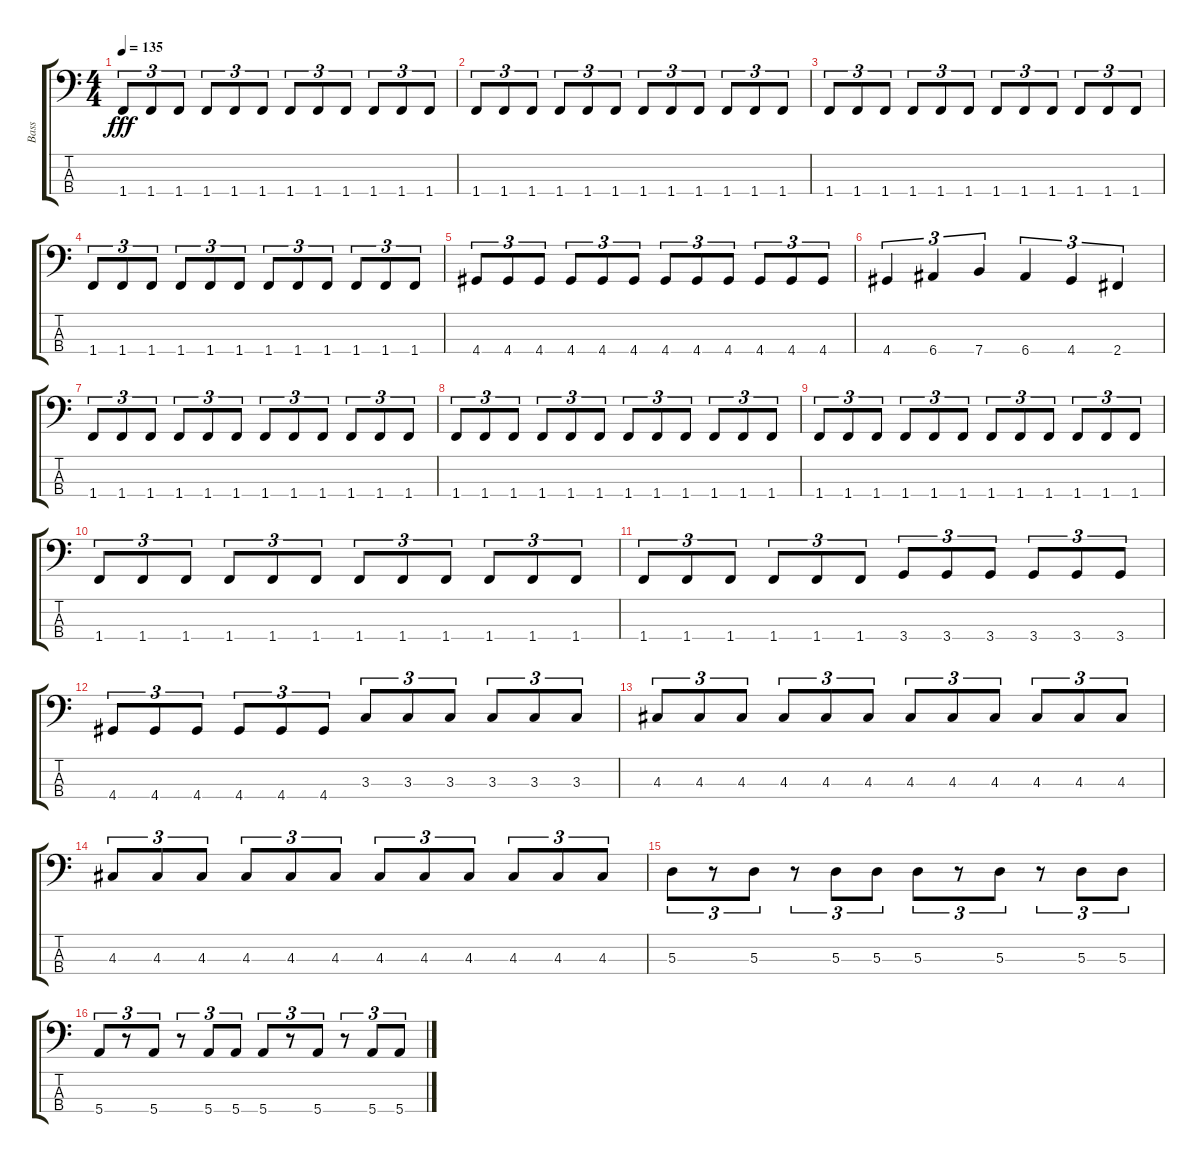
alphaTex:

\track ("Bass" "Bass") {instrument electricbassfinger}
\staff {score tabs}
\tuning (G2 D2 A1 E1) {hide}
\ts (4 4)
\tempo 135
\clef f4
\ks c
1.4.8{tu (3 2) dy fff} 1.4.8{tu (3 2)} 1.4.8{tu (3 2)} 1.4.8{tu (3 2)} 1.4.8{tu (3 2)} 1.4.8{tu (3 2)} 1.4.8{tu (3 2)} 1.4.8{tu (3 2)} 1.4.8{tu (3 2)} 1.4.8{tu (3 2)} 1.4.8{tu (3 2)} 1.4.8{tu (3 2)} |
1.4.8{tu (3 2)} 1.4.8{tu (3 2)} 1.4.8{tu (3 2)} 1.4.8{tu (3 2)} 1.4.8{tu (3 2)} 1.4.8{tu (3 2)} 1.4.8{tu (3 2)} 1.4.8{tu (3 2)} 1.4.8{tu (3 2)} 1.4.8{tu (3 2)} 1.4.8{tu (3 2)} 1.4.8{tu (3 2)} |
1.4.8{tu (3 2)} 1.4.8{tu (3 2)} 1.4.8{tu (3 2)} 1.4.8{tu (3 2)} 1.4.8{tu (3 2)} 1.4.8{tu (3 2)} 1.4.8{tu (3 2)} 1.4.8{tu (3 2)} 1.4.8{tu (3 2)} 1.4.8{tu (3 2)} 1.4.8{tu (3 2)} 1.4.8{tu (3 2)} |
1.4.8{tu (3 2)} 1.4.8{tu (3 2)} 1.4.8{tu (3 2)} 1.4.8{tu (3 2)} 1.4.8{tu (3 2)} 1.4.8{tu (3 2)} 1.4.8{tu (3 2)} 1.4.8{tu (3 2)} 1.4.8{tu (3 2)} 1.4.8{tu (3 2)} 1.4.8{tu (3 2)} 1.4.8{tu (3 2)} |
4.4.8{tu (3 2)} 4.4.8{tu (3 2)} 4.4.8{tu (3 2)} 4.4.8{tu (3 2)} 4.4.8{tu (3 2)} 4.4.8{tu (3 2)} 4.4.8{tu (3 2)} 4.4.8{tu (3 2)} 4.4.8{tu (3 2)} 4.4.8{tu (3 2)} 4.4.8{tu (3 2)} 4.4.8{tu (3 2)} |
4.4.4{tu (3 2)} 6.4.4{tu (3 2)} 7.4.4{tu (3 2)} 6.4.4{tu (3 2)} 4.4.4{tu (3 2)} 2.4.4{tu (3 2)} |
1.4.8{tu (3 2)} 1.4.8{tu (3 2)} 1.4.8{tu (3 2)} 1.4.8{tu (3 2)} 1.4.8{tu (3 2)} 1.4.8{tu (3 2)} 1.4.8{tu (3 2)} 1.4.8{tu (3 2)} 1.4.8{tu (3 2)} 1.4.8{tu (3 2)} 1.4.8{tu (3 2)} 1.4.8{tu (3 2)} |
1.4.8{tu (3 2)} 1.4.8{tu (3 2)} 1.4.8{tu (3 2)} 1.4.8{tu (3 2)} 1.4.8{tu (3 2)} 1.4.8{tu (3 2)} 1.4.8{tu (3 2)} 1.4.8{tu (3 2)} 1.4.8{tu (3 2)} 1.4.8{tu (3 2)} 1.4.8{tu (3 2)} 1.4.8{tu (3 2)} |
1.4.8{tu (3 2)} 1.4.8{tu (3 2)} 1.4.8{tu (3 2)} 1.4.8{tu (3 2)} 1.4.8{tu (3 2)} 1.4.8{tu (3 2)} 1.4.8{tu (3 2)} 1.4.8{tu (3 2)} 1.4.8{tu (3 2)} 1.4.8{tu (3 2)} 1.4.8{tu (3 2)} 1.4.8{tu (3 2)} |
1.4.8{tu (3 2)} 1.4.8{tu (3 2)} 1.4.8{tu (3 2)} 1.4.8{tu (3 2)} 1.4.8{tu (3 2)} 1.4.8{tu (3 2)} 1.4.8{tu (3 2)} 1.4.8{tu (3 2)} 1.4.8{tu (3 2)} 1.4.8{tu (3 2)} 1.4.8{tu (3 2)} 1.4.8{tu (3 2)} |
1.4.8{tu (3 2)} 1.4.8{tu (3 2)} 1.4.8{tu (3 2)} 1.4.8{tu (3 2)} 1.4.8{tu (3 2)} 1.4.8{tu (3 2)} 3.4.8{tu (3 2)} 3.4.8{tu (3 2)} 3.4.8{tu (3 2)} 3.4.8{tu (3 2)} 3.4.8{tu (3 2)} 3.4.8{tu (3 2)} |
4.4.8{tu (3 2)} 4.4.8{tu (3 2)} 4.4.8{tu (3 2)} 4.4.8{tu (3 2)} 4.4.8{tu (3 2)} 4.4.8{tu (3 2)} 3.3.8{tu (3 2)} 3.3.8{tu (3 2)} 3.3.8{tu (3 2)} 3.3.8{tu (3 2)} 3.3.8{tu (3 2)} 3.3.8{tu (3 2)} |
4.3.8{tu (3 2)} 4.3.8{tu (3 2)} 4.3.8{tu (3 2)} 4.3.8{tu (3 2)} 4.3.8{tu (3 2)} 4.3.8{tu (3 2)} 4.3.8{tu (3 2)} 4.3.8{tu (3 2)} 4.3.8{tu (3 2)} 4.3.8{tu (3 2)} 4.3.8{tu (3 2)} 4.3.8{tu (3 2)} |
4.3.8{tu (3 2)} 4.3.8{tu (3 2)} 4.3.8{tu (3 2)} 4.3.8{tu (3 2)} 4.3.8{tu (3 2)} 4.3.8{tu (3 2)} 4.3.8{tu (3 2)} 4.3.8{tu (3 2)} 4.3.8{tu (3 2)} 4.3.8{tu (3 2)} 4.3.8{tu (3 2)} 4.3.8{tu (3 2)} |
5.3.8{tu (3 2)} r.8{tu (3 2)} 5.3.8{tu (3 2)} r.8{tu (3 2)} 5.3.8{tu (3 2)} 5.3.8{tu (3 2)} 5.3.8{tu (3 2)} r.8{tu (3 2)} 5.3.8{tu (3 2)} r.8{tu (3 2)} 5.3.8{tu (3 2)} 5.3.8{tu (3 2)} |
5.4.8{tu (3 2)} r.8{tu (3 2)} 5.4.8{tu (3 2)} r.8{tu (3 2)} 5.4.8{tu (3 2)} 5.4.8{tu (3 2)} 5.4.8{tu (3 2)} r.8{tu (3 2)} 5.4.8{tu (3 2)} r.8{tu (3 2)} 5.4.8{tu (3 2)} 5.4.8{tu (3 2)}
